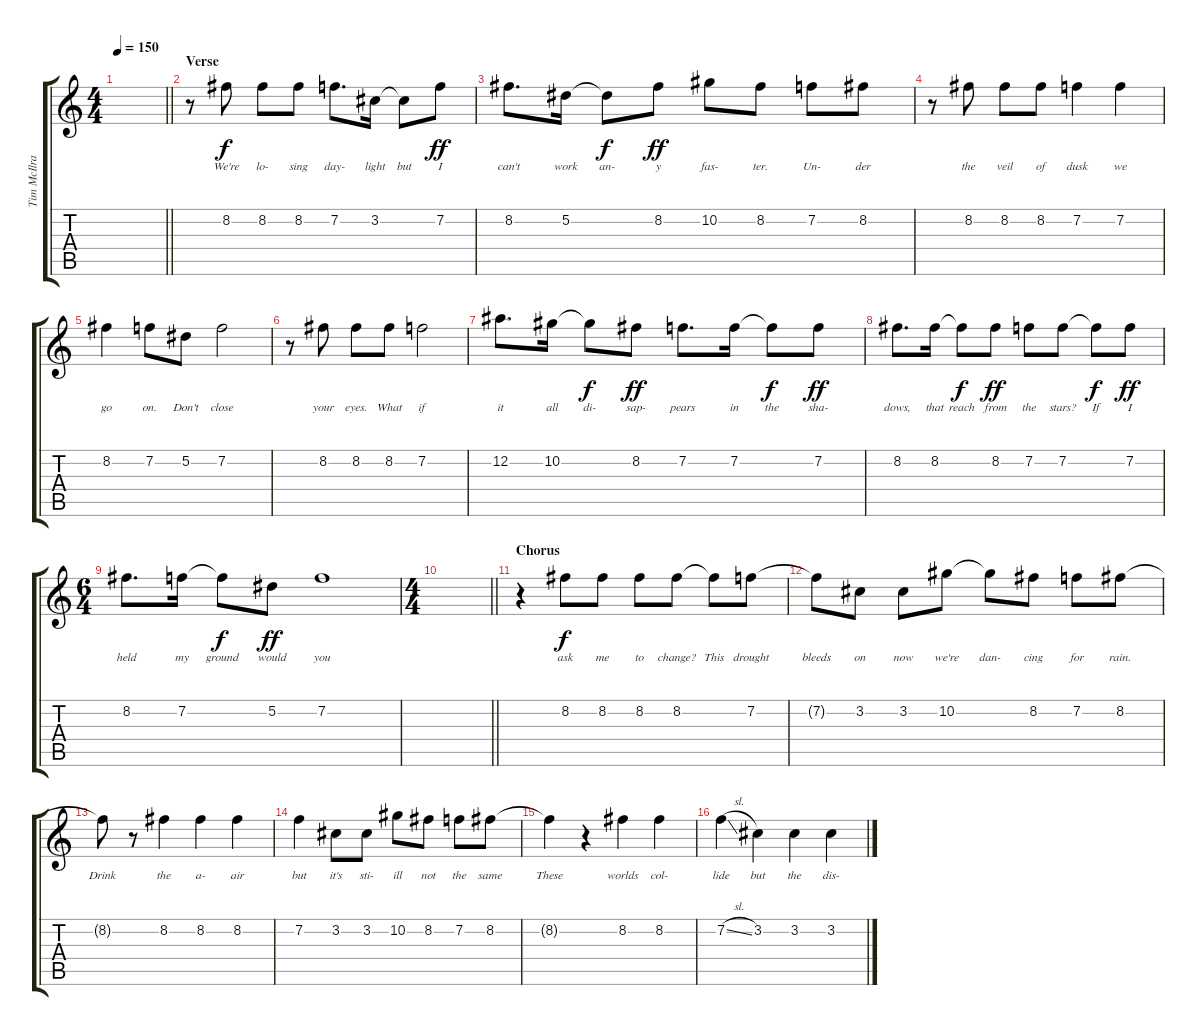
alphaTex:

\track ("Tim McIlrath - Vocals" "Tim McIlra") {instrument distortionguitar}
\staff {score tabs}
\tuning (Eb4 Bb3 Gb3 Db3 Ab2 Eb2) {hide}
\ts (4 4)
\tempo 150
\clef g2
\barLineRight lightlight
\ks c
|
\section ("" "Verse")
r.8 8.2.8{lyrics (0 "We're") lyrics (1 "") lyrics (2 "") lyrics (3 "") lyrics (4 "")} 8.2.8{lyrics (0 "lo-") lyrics (1 "") lyrics (2 "") lyrics (3 "") lyrics (4 "")} 8.2.8{lyrics (0 "sing") lyrics (1 "") lyrics (2 "") lyrics (3 "") lyrics (4 "")} 7.2.8{d lyrics (0 "day-") lyrics (1 "") lyrics (2 "") lyrics (3 "") lyrics (4 "")} 3.2.16{lyrics (0 "light") lyrics (1 "") lyrics (2 "") lyrics (3 "") lyrics (4 "") dy f} 3.2{t}.8{lyrics (0 "but") lyrics (1 "") lyrics (2 "") lyrics (3 "") lyrics (4 "")} 7.2.8{lyrics (0 "I") lyrics (1 "") lyrics (2 "") lyrics (3 "") lyrics (4 "") dy ff} |
8.2.8{d lyrics (0 "can't") lyrics (1 "") lyrics (2 "") lyrics (3 "") lyrics (4 "")} 5.2.16{lyrics (0 "work") lyrics (1 "") lyrics (2 "") lyrics (3 "") lyrics (4 "")} 5.2{t}.8{lyrics (0 "an-") lyrics (1 "") lyrics (2 "") lyrics (3 "") lyrics (4 "") dy f} 8.2.8{lyrics (0 "y") lyrics (1 "") lyrics (2 "") lyrics (3 "") lyrics (4 "") dy ff} 10.2.8{lyrics (0 "fas-") lyrics (1 "") lyrics (2 "") lyrics (3 "") lyrics (4 "")} 8.2.8{lyrics (0 "ter.") lyrics (1 "") lyrics (2 "") lyrics (3 "") lyrics (4 "")} 7.2.8{lyrics (0 "Un-") lyrics (1 "") lyrics (2 "") lyrics (3 "") lyrics (4 "")} 8.2.8{lyrics (0 "der") lyrics (1 "") lyrics (2 "") lyrics (3 "") lyrics (4 "")} |
r.8 8.2.8{lyrics (0 "the") lyrics (1 "") lyrics (2 "") lyrics (3 "") lyrics (4 "")} 8.2.8{lyrics (0 "veil") lyrics (1 "") lyrics (2 "") lyrics (3 "") lyrics (4 "")} 8.2.8{lyrics (0 "of") lyrics (1 "") lyrics (2 "") lyrics (3 "") lyrics (4 "")} 7.2.4{lyrics (0 "dusk") lyrics (1 "") lyrics (2 "") lyrics (3 "") lyrics (4 "")} 7.2.4{lyrics (0 "we") lyrics (1 "") lyrics (2 "") lyrics (3 "") lyrics (4 "")} |
8.2.4{lyrics (0 "go") lyrics (1 "") lyrics (2 "") lyrics (3 "") lyrics (4 "")} 7.2.8{lyrics (0 "on.") lyrics (1 "") lyrics (2 "") lyrics (3 "") lyrics (4 "")} 5.2.8{lyrics (0 "Don't") lyrics (1 "") lyrics (2 "") lyrics (3 "") lyrics (4 "")} 7.2.2{lyrics (0 "close") lyrics (1 "") lyrics (2 "") lyrics (3 "") lyrics (4 "")} |
r.8 8.2.8{lyrics (0 "your") lyrics (1 "") lyrics (2 "") lyrics (3 "") lyrics (4 "")} 8.2.8{lyrics (0 "eyes.") lyrics (1 "") lyrics (2 "") lyrics (3 "") lyrics (4 "")} 8.2.8{lyrics (0 "What") lyrics (1 "") lyrics (2 "") lyrics (3 "") lyrics (4 "")} 7.2.2{lyrics (0 "if") lyrics (1 "") lyrics (2 "") lyrics (3 "") lyrics (4 "")} |
12.2.8{d lyrics (0 "it") lyrics (1 "") lyrics (2 "") lyrics (3 "") lyrics (4 "")} 10.2.16{lyrics (0 "all") lyrics (1 "") lyrics (2 "") lyrics (3 "") lyrics (4 "")} 10.2{t}.8{lyrics (0 "di-") lyrics (1 "") lyrics (2 "") lyrics (3 "") lyrics (4 "") dy f} 8.2.8{lyrics (0 "sap-") lyrics (1 "") lyrics (2 "") lyrics (3 "") lyrics (4 "") dy ff} 7.2.8{d lyrics (0 "pears") lyrics (1 "") lyrics (2 "") lyrics (3 "") lyrics (4 "")} 7.2.16{lyrics (0 "in") lyrics (1 "") lyrics (2 "") lyrics (3 "") lyrics (4 "")} 7.2{t}.8{lyrics (0 "the") lyrics (1 "") lyrics (2 "") lyrics (3 "") lyrics (4 "") dy f} 7.2.8{lyrics (0 "sha-") lyrics (1 "") lyrics (2 "") lyrics (3 "") lyrics (4 "") dy ff} |
8.2.8{d lyrics (0 "dows,") lyrics (1 "") lyrics (2 "") lyrics (3 "") lyrics (4 "")} 8.2.16{lyrics (0 "that") lyrics (1 "") lyrics (2 "") lyrics (3 "") lyrics (4 "")} 8.2{t}.8{lyrics (0 "reach") lyrics (1 "") lyrics (2 "") lyrics (3 "") lyrics (4 "") dy f} 8.2.8{lyrics (0 "from") lyrics (1 "") lyrics (2 "") lyrics (3 "") lyrics (4 "") dy ff} 7.2.8{lyrics (0 "the") lyrics (1 "") lyrics (2 "") lyrics (3 "") lyrics (4 "")} 7.2.8{lyrics (0 "stars?") lyrics (1 "") lyrics (2 "") lyrics (3 "") lyrics (4 "")} 7.2{t}.8{lyrics (0 "If") lyrics (1 "") lyrics (2 "") lyrics (3 "") lyrics (4 "") dy f} 7.2.8{lyrics (0 "I") lyrics (1 "") lyrics (2 "") lyrics (3 "") lyrics (4 "") dy ff} |
\ts (6 4)
8.2.8{d lyrics (0 "held") lyrics (1 "") lyrics (2 "") lyrics (3 "") lyrics (4 "")} 7.2.16{lyrics (0 "my") lyrics (1 "") lyrics (2 "") lyrics (3 "") lyrics (4 "")} 7.2{t}.8{lyrics (0 "ground") lyrics (1 "") lyrics (2 "") lyrics (3 "") lyrics (4 "") dy f} 5.2.8{lyrics (0 "would") lyrics (1 "") lyrics (2 "") lyrics (3 "") lyrics (4 "") dy ff} 7.2.1{lyrics (0 "you") lyrics (1 "") lyrics (2 "") lyrics (3 "") lyrics (4 "")} |
\ts (4 4)
\barLineRight lightlight
|
\section ("" "Chorus")
r.4 8.2.8{lyrics (0 "ask") lyrics (1 "") lyrics (2 "") lyrics (3 "") lyrics (4 "") dy f} 8.2.8{lyrics (0 "me") lyrics (1 "") lyrics (2 "") lyrics (3 "") lyrics (4 "")} 8.2.8{lyrics (0 "to") lyrics (1 "") lyrics (2 "") lyrics (3 "") lyrics (4 "")} 8.2.8{lyrics (0 "change?") lyrics (1 "") lyrics (2 "") lyrics (3 "") lyrics (4 "")} 8.2{t}.8{lyrics (0 "This") lyrics (1 "") lyrics (2 "") lyrics (3 "") lyrics (4 "")} 7.2.8{lyrics (0 "drought") lyrics (1 "") lyrics (2 "") lyrics (3 "") lyrics (4 "")} |
7.2{t}.8{lyrics (0 "bleeds") lyrics (1 "") lyrics (2 "") lyrics (3 "") lyrics (4 "")} 3.2.8{lyrics (0 "on") lyrics (1 "") lyrics (2 "") lyrics (3 "") lyrics (4 "")} 3.2.8{lyrics (0 "now") lyrics (1 "") lyrics (2 "") lyrics (3 "") lyrics (4 "")} 10.2.8{lyrics (0 "we're") lyrics (1 "") lyrics (2 "") lyrics (3 "") lyrics (4 "")} 10.2{t}.8{lyrics (0 "dan-") lyrics (1 "") lyrics (2 "") lyrics (3 "") lyrics (4 "")} 8.2.8{lyrics (0 "cing") lyrics (1 "") lyrics (2 "") lyrics (3 "") lyrics (4 "")} 7.2.8{lyrics (0 "for") lyrics (1 "") lyrics (2 "") lyrics (3 "") lyrics (4 "")} 8.2.8{lyrics (0 "rain.") lyrics (1 "") lyrics (2 "") lyrics (3 "") lyrics (4 "")} |
8.2{t}.8{lyrics (0 "Drink") lyrics (1 "") lyrics (2 "") lyrics (3 "") lyrics (4 "")} r.8 8.2.4{lyrics (0 "the") lyrics (1 "") lyrics (2 "") lyrics (3 "") lyrics (4 "")} 8.2.4{lyrics (0 "a-") lyrics (1 "") lyrics (2 "") lyrics (3 "") lyrics (4 "")} 8.2.4{lyrics (0 "air") lyrics (1 "") lyrics (2 "") lyrics (3 "") lyrics (4 "")} |
7.2.4{lyrics (0 "but") lyrics (1 "") lyrics (2 "") lyrics (3 "") lyrics (4 "")} 3.2.8{lyrics (0 "it's") lyrics (1 "") lyrics (2 "") lyrics (3 "") lyrics (4 "")} 3.2.8{lyrics (0 "sti-") lyrics (1 "") lyrics (2 "") lyrics (3 "") lyrics (4 "")} 10.2.8{lyrics (0 "ill") lyrics (1 "") lyrics (2 "") lyrics (3 "") lyrics (4 "")} 8.2.8{lyrics (0 "not") lyrics (1 "") lyrics (2 "") lyrics (3 "") lyrics (4 "")} 7.2.8{lyrics (0 "the") lyrics (1 "") lyrics (2 "") lyrics (3 "") lyrics (4 "")} 8.2.8{lyrics (0 "same") lyrics (1 "") lyrics (2 "") lyrics (3 "") lyrics (4 "")} |
8.2{t}.4{lyrics (0 "These") lyrics (1 "") lyrics (2 "") lyrics (3 "") lyrics (4 "")} r.4 8.2.4{lyrics (0 "worlds") lyrics (1 "") lyrics (2 "") lyrics (3 "") lyrics (4 "")} 8.2.4{lyrics (0 "col-") lyrics (1 "") lyrics (2 "") lyrics (3 "") lyrics (4 "")} |
7.2{sl}.4{lyrics (0 "lide") lyrics (1 "") lyrics (2 "") lyrics (3 "") lyrics (4 "")} 3.2.4{lyrics (0 "but") lyrics (1 "") lyrics (2 "") lyrics (3 "") lyrics (4 "")} 3.2.4{lyrics (0 "the") lyrics (1 "") lyrics (2 "") lyrics (3 "") lyrics (4 "")} 3.2.4{lyrics (0 "dis-") lyrics (1 "") lyrics (2 "") lyrics (3 "") lyrics (4 "")}
